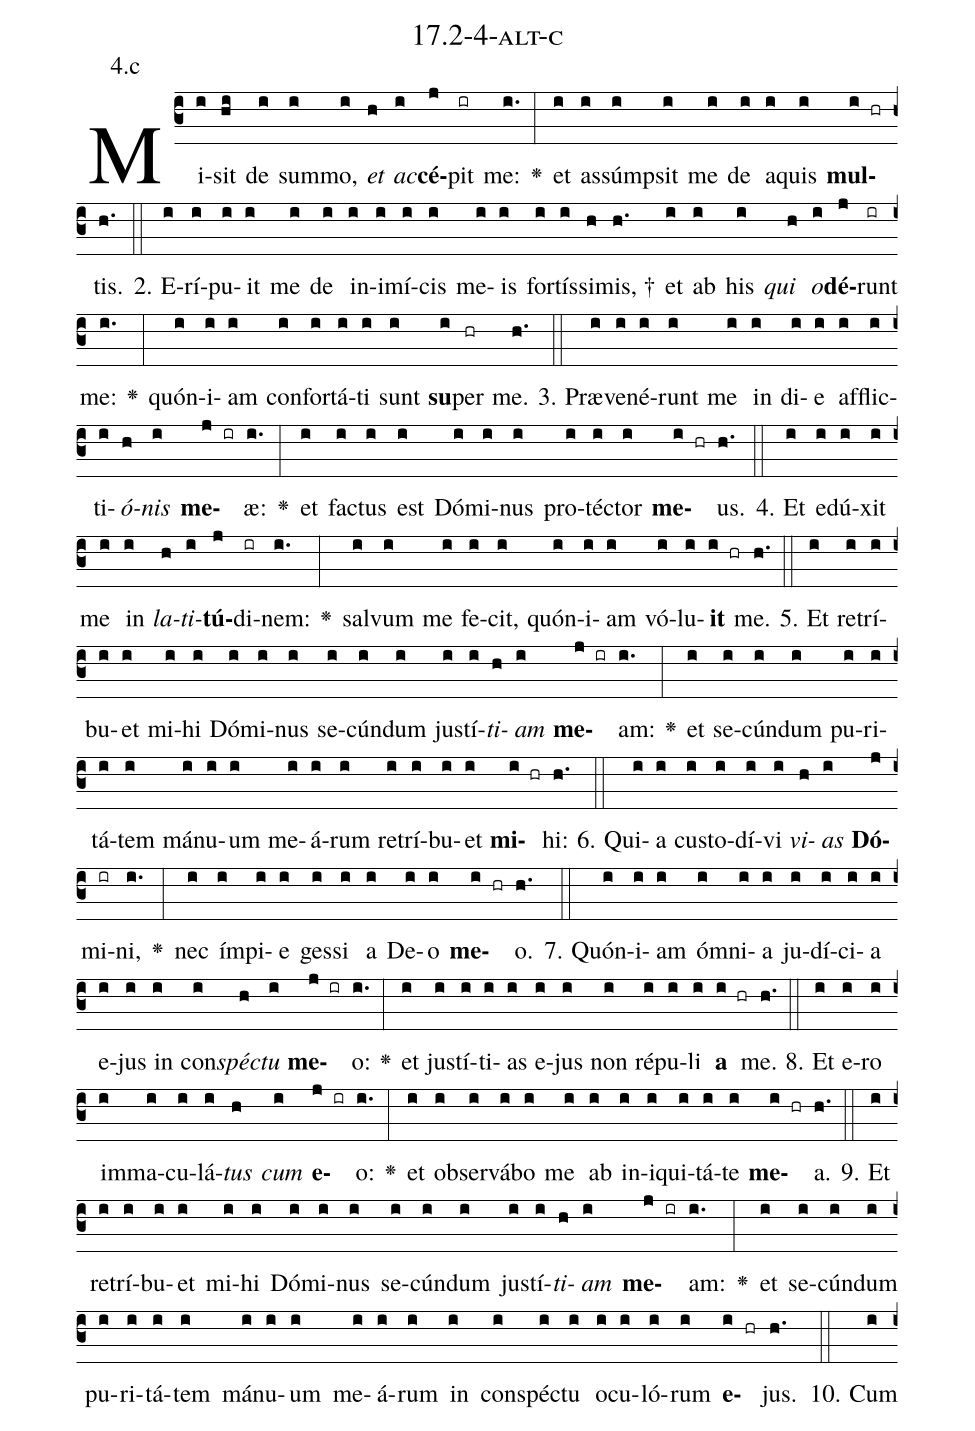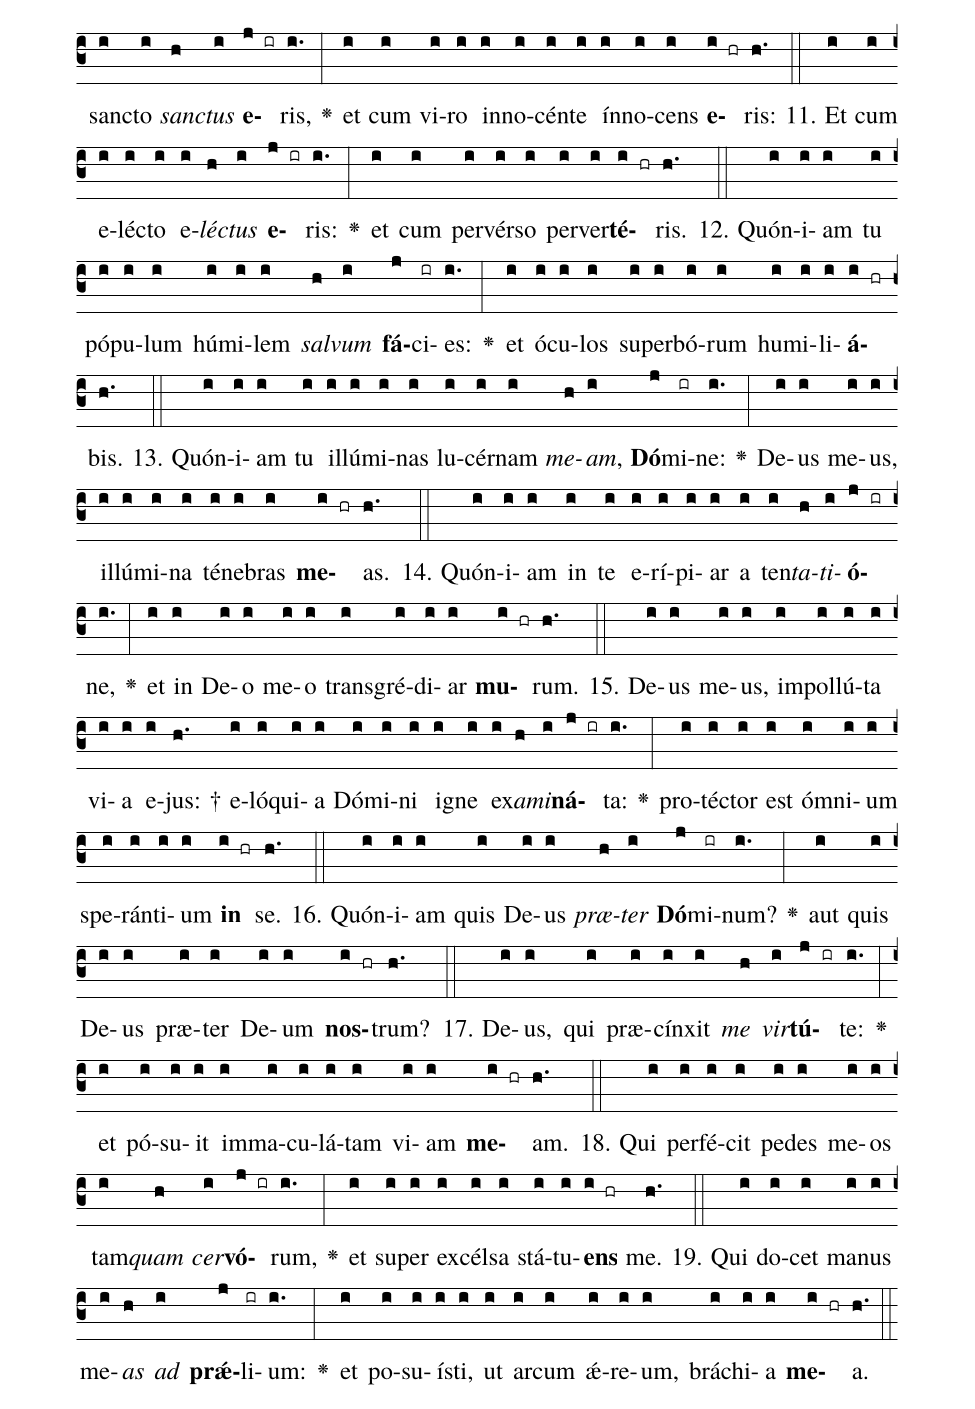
name: 17.2-4-alt-c;
annotation: 4.c;
%%
(c3)Mi(i)sit(hi) de(i) sum(i)mo,(i) <i>et</i>(h) <i>ac</i>(i)<b>cé</b>(j)pit(ir) me:(i.) <v>\greheightstar</v>(:) et(i) as(i)súmp(i)sit(i) me(i) de(i) a(i)quis(i) <b>mul</b>(i hr)tis.(h.) (::)
2. E(i)rí(i)pu(i)it(i) me(i) de(i) in(i)i(i)mí(i)cis(i) me(i)is(i) for(i)tís(i)si(h)mis, †(h.) et(i) ab(i) his(i) <i>qui</i>(h) <i>o</i>(i)<b>dé</b>(j)runt(ir) me:(i.) <v>\greheightstar</v>(:) quón(i)i(i)am(i) con(i)for(i)tá(i)ti(i) sunt(i) <b>su</b>(i)per(hr) me.(h.) (::)
3. Præ(i)ve(i)né(i)runt(i) me(i) in(i) di(i)e(i) af(i)flic(i)ti(i)<i>ó</i>(h)<i>nis</i>(i) <b>me</b>(j ir)æ:(i.) <v>\greheightstar</v>(:) et(i) fac(i)tus(i) est(i) Dó(i)mi(i)nus(i) pro(i)téc(i)tor(i) <b>me</b>(i hr)us.(h.) (::)
4. Et(i) e(i)dú(i)xit(i) me(i) in(i) <i>la</i>(h)<i>ti</i>(i)<b>tú</b>(j)di(ir)nem:(i.) <v>\greheightstar</v>(:) sal(i)vum(i) me(i) fe(i)cit,(i) quón(i)i(i)am(i) vó(i)lu(i)<b>it</b>(i hr) me.(h.) (::)
5. Et(i) re(i)trí(i)bu(i)et(i) mi(i)hi(i) Dó(i)mi(i)nus(i) se(i)cún(i)dum(i) jus(i)tí(i)<i>ti</i>(h)<i>am</i>(i) <b>me</b>(j ir)am:(i.) <v>\greheightstar</v>(:) et(i) se(i)cún(i)dum(i) pu(i)ri(i)tá(i)tem(i) má(i)nu(i)um(i) me(i)á(i)rum(i) re(i)trí(i)bu(i)et(i) <b>mi</b>(i hr)hi:(h.) (::)
6. Qui(i)a(i) cus(i)to(i)dí(i)vi(i) <i>vi</i>(h)<i>as</i>(i) <b>Dó</b>(j)mi(ir)ni,(i.) <v>\greheightstar</v>(:) nec(i) ím(i)pi(i)e(i) ges(i)si(i) a(i) De(i)o(i) <b>me</b>(i hr)o.(h.) (::)
7. Quón(i)i(i)am(i) óm(i)ni(i)a(i) ju(i)dí(i)ci(i)a(i) e(i)jus(i) in(i) con(i)<i>spéc</i>(h)<i>tu</i>(i) <b>me</b>(j ir)o:(i.) <v>\greheightstar</v>(:) et(i) jus(i)tí(i)ti(i)as(i) e(i)jus(i) non(i) ré(i)pu(i)li(i) <b>a</b>(i hr) me.(h.) (::)
8. Et(i) e(i)ro(i) im(i)ma(i)cu(i)lá(i)<i>tus</i>(h) <i>cum</i>(i) <b>e</b>(j ir)o:(i.) <v>\greheightstar</v>(:) et(i) ob(i)ser(i)vá(i)bo(i) me(i) ab(i) in(i)i(i)qui(i)tá(i)te(i) <b>me</b>(i hr)a.(h.) (::)
9. Et(i) re(i)trí(i)bu(i)et(i) mi(i)hi(i) Dó(i)mi(i)nus(i) se(i)cún(i)dum(i) jus(i)tí(i)<i>ti</i>(h)<i>am</i>(i) <b>me</b>(j ir)am:(i.) <v>\greheightstar</v>(:) et(i) se(i)cún(i)dum(i) pu(i)ri(i)tá(i)tem(i) má(i)nu(i)um(i) me(i)á(i)rum(i) in(i) con(i)spéc(i)tu(i) o(i)cu(i)ló(i)rum(i) <b>e</b>(i hr)jus.(h.) (::)
10. Cum(i) sanc(i)to(i) <i>sanc</i>(h)<i>tus</i>(i) <b>e</b>(j ir)ris,(i.) <v>\greheightstar</v>(:) et(i) cum(i) vi(i)ro(i) in(i)no(i)cén(i)te(i) ín(i)no(i)cens(i) <b>e</b>(i hr)ris:(h.) (::)
11. Et(i) cum(i) e(i)léc(i)to(i) e(i)<i>léc</i>(h)<i>tus</i>(i) <b>e</b>(j ir)ris:(i.) <v>\greheightstar</v>(:) et(i) cum(i) per(i)vér(i)so(i) per(i)ver(i)<b>té</b>(i hr)ris.(h.) (::)
12. Quón(i)i(i)am(i) tu(i) pó(i)pu(i)lum(i) hú(i)mi(i)lem(i) <i>sal</i>(h)<i>vum</i>(i) <b>fá</b>(j)ci(ir)es:(i.) <v>\greheightstar</v>(:) et(i) ó(i)cu(i)los(i) su(i)per(i)bó(i)rum(i) hu(i)mi(i)li(i)<b>á</b>(i hr)bis.(h.) (::)
13. Quón(i)i(i)am(i) tu(i) il(i)lú(i)mi(i)nas(i) lu(i)cér(i)nam(i) <i>me</i>(h)<i>am</i>,(i) <b>Dó</b>(j)mi(ir)ne:(i.) <v>\greheightstar</v>(:) De(i)us(i) me(i)us,(i) il(i)lú(i)mi(i)na(i) té(i)ne(i)bras(i) <b>me</b>(i hr)as.(h.) (::)
14. Quón(i)i(i)am(i) in(i) te(i) e(i)rí(i)pi(i)ar(i) a(i) ten(i)<i>ta</i>(h)<i>ti</i>(i)<b>ó</b>(j ir)ne,(i.) <v>\greheightstar</v>(:) et(i) in(i) De(i)o(i) me(i)o(i) trans(i)gré(i)di(i)ar(i) <b>mu</b>(i hr)rum.(h.) (::)
15. De(i)us(i) me(i)us,(i) im(i)pol(i)lú(i)ta(i) vi(i)a(i) e(i)jus: †(h.) e(i)ló(i)qui(i)a(i) Dó(i)mi(i)ni(i) i(i)gne(i) ex(i)<i>a</i>(h)<i>mi</i>(i)<b>ná</b>(j ir)ta:(i.) <v>\greheightstar</v>(:) pro(i)téc(i)tor(i) est(i) óm(i)ni(i)um(i) spe(i)rán(i)ti(i)um(i) <b>in</b>(i hr) se.(h.) (::)
16. Quón(i)i(i)am(i) quis(i) De(i)us(i) <i>præ</i>(h)<i>ter</i>(i) <b>Dó</b>(j)mi(ir)num?(i.) <v>\greheightstar</v>(:) aut(i) quis(i) De(i)us(i) præ(i)ter(i) De(i)um(i) <b>nos</b>(i hr)trum?(h.) (::)
17. De(i)us,(i) qui(i) præ(i)cín(i)xit(i) <i>me</i>(h) <i>vir</i>(i)<b>tú</b>(j ir)te:(i.) <v>\greheightstar</v>(:) et(i) pó(i)su(i)it(i) im(i)ma(i)cu(i)lá(i)tam(i) vi(i)am(i) <b>me</b>(i hr)am.(h.) (::)
18. Qui(i) per(i)fé(i)cit(i) pe(i)des(i) me(i)os(i) tam(i)<i>quam</i>(h) <i>cer</i>(i)<b>vó</b>(j ir)rum,(i.) <v>\greheightstar</v>(:) et(i) su(i)per(i) ex(i)cél(i)sa(i) stá(i)tu(i)<b>ens</b>(i hr) me.(h.) (::)
19. Qui(i) do(i)cet(i) ma(i)nus(i) me(i)<i>as</i>(h) <i>ad</i>(i) <b>prǽ</b>(j)li(ir)um:(i.) <v>\greheightstar</v>(:) et(i) po(i)su(i)ís(i)ti,(i) ut(i) ar(i)cum(i) ǽ(i)re(i)um,(i) brá(i)chi(i)a(i) <b>me</b>(i hr)a.(h.) (::)
